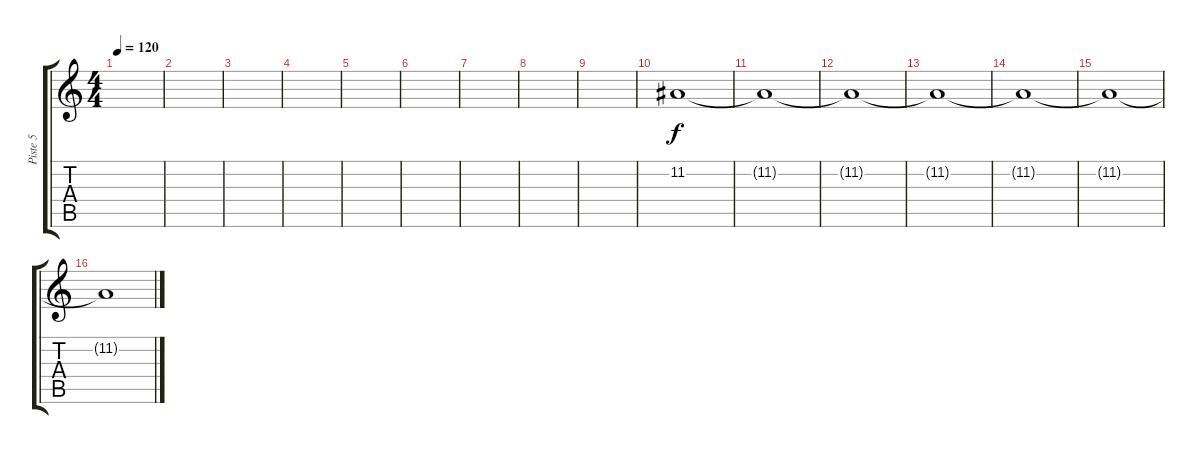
\track ("Piste 5" "Piste 5") {instrument sopranosax}
\staff {score tabs}
\tuning (E4 B3 G3 D3 A2 E2) {hide}
\ts (4 4)
\tempo 120
\clef g2
\ks c
|
|
|
|
|
|
|
|
|
11.2.1{volume 11} |
11.2{t}.1 |
11.2{t}.1 |
11.2{t}.1 |
11.2{t}.1 |
11.2{t}.1 |
11.2{t}.1
